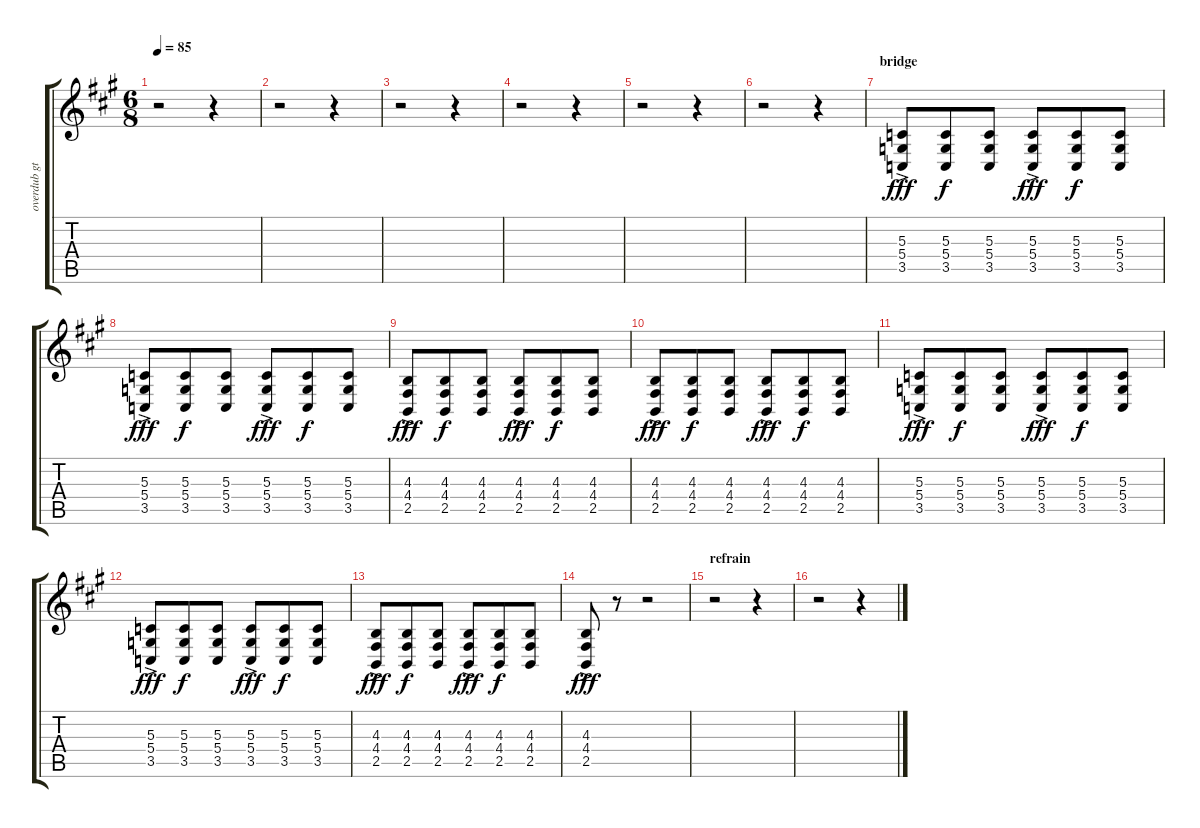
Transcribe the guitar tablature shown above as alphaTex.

\track ("overdub gtr I" "overdub gt") {instrument lead5charang}
\staff {score tabs}
\tuning (E4 B3 G3 D3 A2 E2) {hide}
\ts (6 8)
\tempo 85
\clef g2
\ks f#minor
r.2{dy f} r.4 |
r.2 r.4 |
r.2 r.4 |
r.2 r.4 |
r.2 r.4 |
r.2 r.4 |
\section ("" "bridge")
(5.3{ac} 5.4{ac} 3.5{ac}).8{dy fff instrument overdrivenguitar} (5.3 5.4 3.5).8{dy f} (5.3 5.4 3.5).8 (5.3{ac} 5.4{ac} 3.5{ac}).8{dy fff} (5.3 5.4 3.5).8{dy f} (5.3 5.4 3.5).8 |
(5.3{ac} 5.4{ac} 3.5{ac}).8{dy fff} (5.3 5.4 3.5).8{dy f} (5.3 5.4 3.5).8 (5.3{ac} 5.4{ac} 3.5{ac}).8{dy fff} (5.3 5.4 3.5).8{dy f} (5.3 5.4 3.5).8 |
(4.3{ac} 4.4{ac} 2.5{ac}).8{dy fff} (4.3 4.4 2.5).8{dy f} (4.3 4.4 2.5).8 (4.3{ac} 4.4{ac} 2.5{ac}).8{dy fff} (4.3 4.4 2.5).8{dy f} (4.3 4.4 2.5).8 |
(4.3{ac} 4.4{ac} 2.5{ac}).8{dy fff} (4.3 4.4 2.5).8{dy f} (4.3 4.4 2.5).8 (4.3{ac} 4.4{ac} 2.5{ac}).8{dy fff} (4.3 4.4 2.5).8{dy f} (4.3 4.4 2.5).8 |
(5.3{ac} 5.4{ac} 3.5{ac}).8{dy fff} (5.3 5.4 3.5).8{dy f} (5.3 5.4 3.5).8 (5.3{ac} 5.4{ac} 3.5{ac}).8{dy fff} (5.3 5.4 3.5).8{dy f} (5.3 5.4 3.5).8 |
(5.3{ac} 5.4{ac} 3.5{ac}).8{dy fff} (5.3 5.4 3.5).8{dy f} (5.3 5.4 3.5).8 (5.3{ac} 5.4{ac} 3.5{ac}).8{dy fff} (5.3 5.4 3.5).8{dy f} (5.3 5.4 3.5).8 |
(4.3{ac} 4.4{ac} 2.5{ac}).8{dy fff} (4.3 4.4 2.5).8{dy f} (4.3 4.4 2.5).8 (4.3{ac} 4.4{ac} 2.5{ac}).8{dy fff} (4.3 4.4 2.5).8{dy f} (4.3 4.4 2.5).8 |
(4.3{ac} 4.4{ac} 2.5{ac}).8{dy fff} r.8 r.2 |
\section ("" "refrain")
r.2 r.4 |
r.2 r.4
